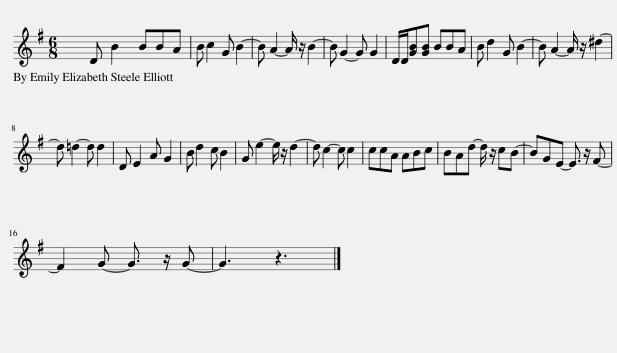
X:1
L:1/8
M:6/8
I:linebreak $
K:G
V:1 treble
V:1
 D B2 BBA | B c2 G B2- | B A2- A/ z/ B2- | B G2- G G2 | D/D/[GB][GB] BBA | %5
 B d2 G B2- | B A2- A/ z/ ^d2- |$ d =d2- d d2 | D E2 A G2 | B d2 c B2 | %10
 G e2- e/ z/ d2- | d c2- c c2 | ccA ABc | BAd- d/ z/ cB- | BGE- E3/2 z/ F- |$ %15
 F2 G- G3/2 z/ G- | G3 z3 |] %17
